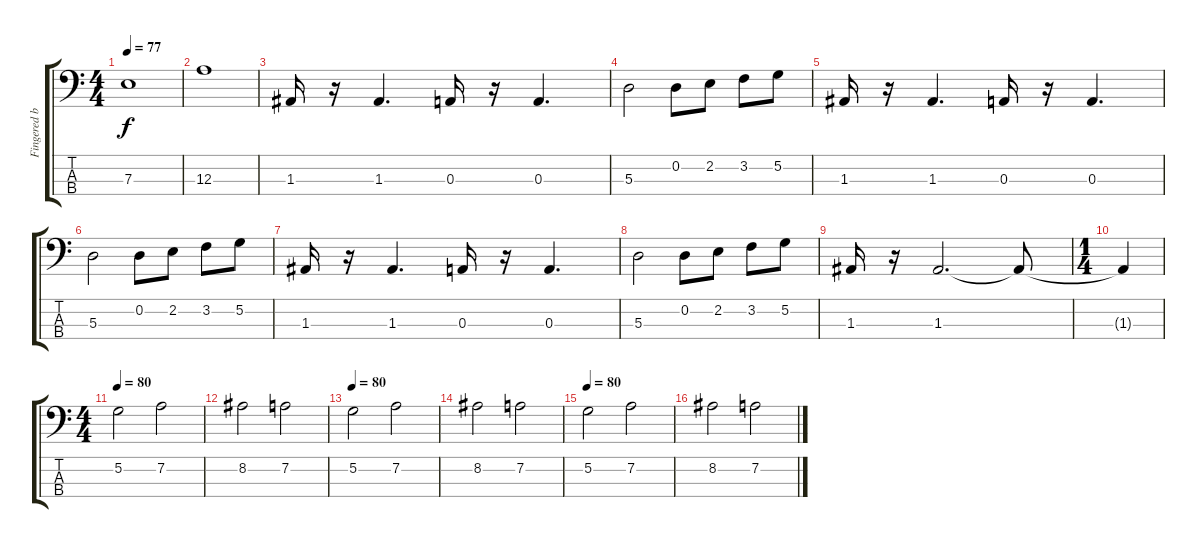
\track ("Fingered bass" "Fingered b") {instrument electricbassfinger}
\staff {score tabs}
\tuning (G2 D2 A1 E1) {hide}
\ts (4 4)
\tempo 77
\clef f4
\ks c
7.3.1{dy f} |
12.3.1 |
1.3.16 r.16 1.3.4{d} 0.3.16 r.16 0.3.4{d} |
5.3.2 0.2.8 2.2.8 3.2.8 5.2.8 |
1.3.16 r.16 1.3.4{d} 0.3.16 r.16 0.3.4{d} |
5.3.2 0.2.8 2.2.8 3.2.8 5.2.8 |
1.3.16 r.16 1.3.4{d} 0.3.16 r.16 0.3.4{d} |
5.3.2 0.2.8 2.2.8 3.2.8 5.2.8 |
1.3.16 r.16 1.3.2{d} 1.3{t}.8 |
\ts (1 4)
1.3{t}.4 |
\ts (4 4)
\tempo 80
5.2.2 7.2.2 |
8.2.2 7.2.2 |
\tempo 80
5.2.2 7.2.2 |
8.2.2 7.2.2 |
\tempo 80
5.2.2 7.2.2 |
8.2.2 7.2.2
